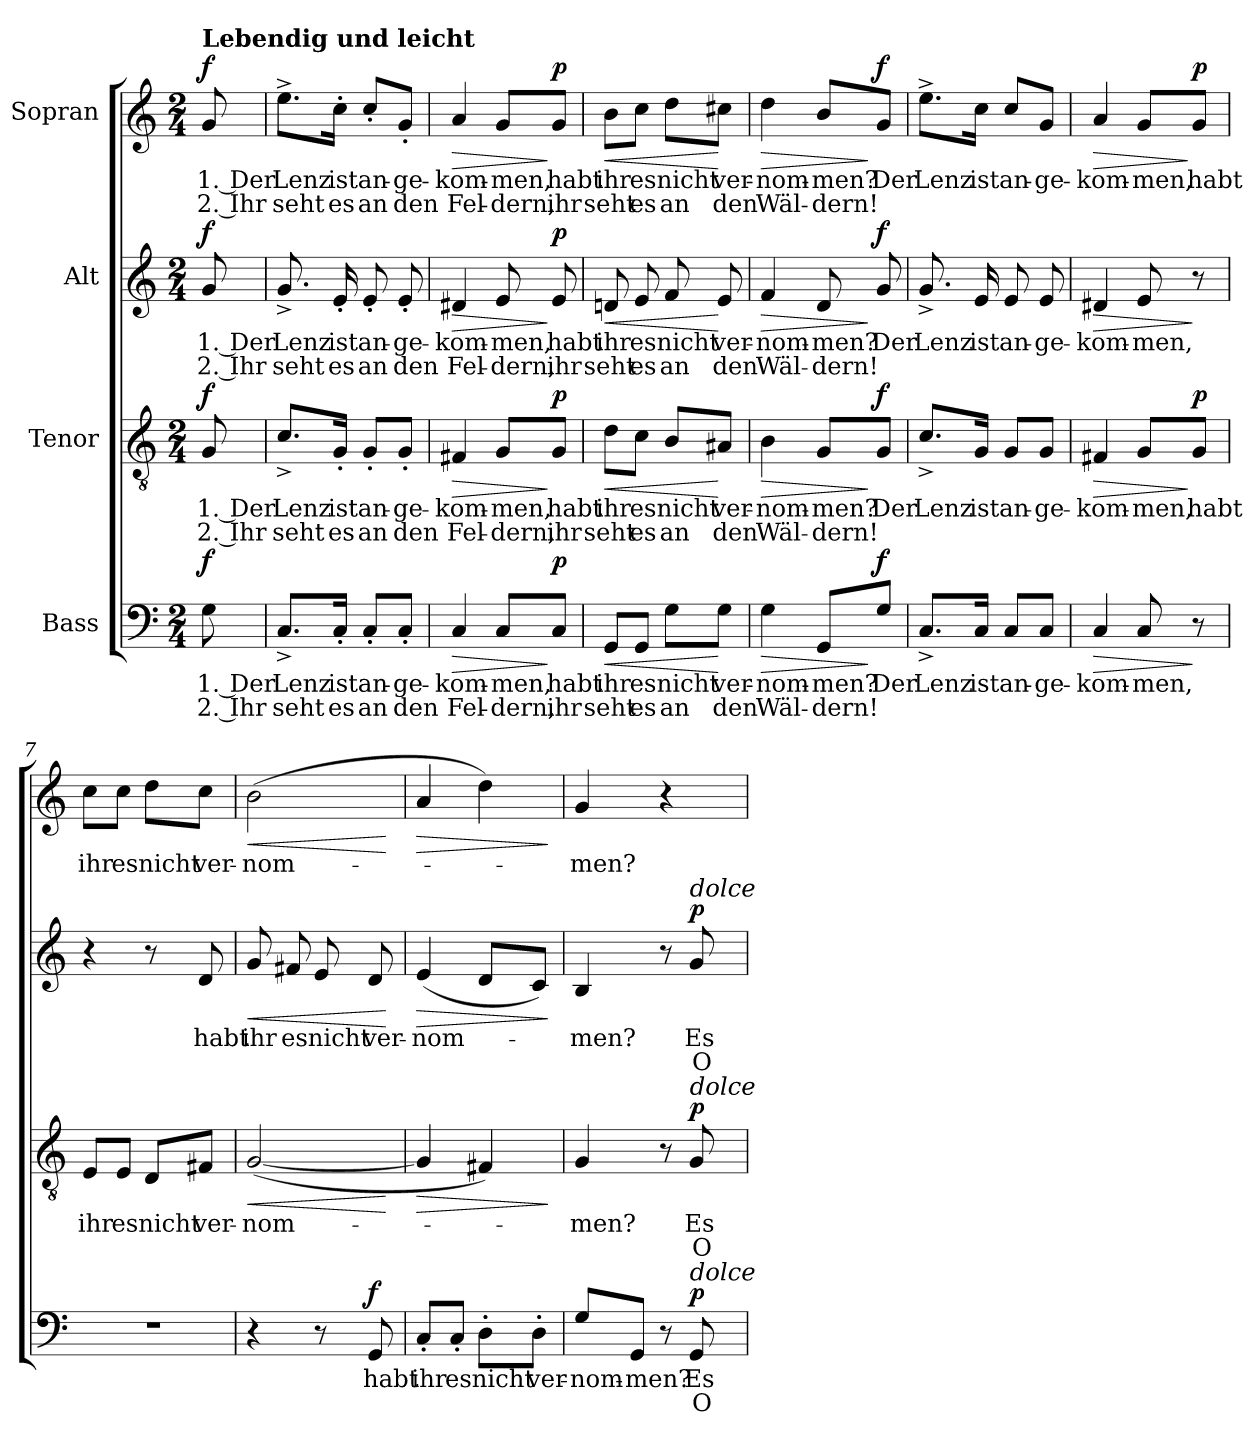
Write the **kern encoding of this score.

**kern	**text	**text	**dynam	**kern	**text	**text	**dynam	**kern	**text	**text	**dynam	**kern	**text	**text	**dynam
*part4	*part4	*part4	*part4	*part3	*part3	*part3	*part3	*part2	*part2	*part2	*part2	*part1	*part1	*part1	*part1
*staff4	*staff4	*staff4	*staff4	*staff3	*staff3	*staff3	*staff3	*staff2	*staff2	*staff2	*staff2	*staff1	*staff1	*staff1	*staff1
*I"Bass	*	*	*	*I"Tenor	*	*	*	*I"Alt	*	*	*	*I"Sopran	*	*	*
*clefF4	*	*	*	*clefGv2	*	*	*	*clefG2	*	*	*	*clefG2	*	*	*
*k[]	*	*	*	*k[]	*	*	*	*k[]	*	*	*	*k[]	*	*	*
*M2/4	*	*	*	*M2/4	*	*	*	*M2/4	*	*	*	*M2/4	*	*	*
=	=	=	=	=	=	=	=	=	=	=	=	=	=	=	=
!	!	!	!	!	!	!	!	!	!	!	!	!LO:TX:a:B:t=Lebendig und leicht	!	!	!
!	!LO:LY:b	!LO:LY:b	!LO:DY:a	!	!LO:LY:b	!LO:LY:b	!LO:DY:a	!	!LO:LY:b	!LO:LY:b	!LO:DY:a	!	!LO:LY:b	!LO:LY:b	!LO:DY:a
8G\	1. Der	2. Ihr	f	8G/	1. Der	2. Ihr	f	8g/	1. Der	2. Ihr	f	8g/	1. Der	2. Ihr	f
=1	=1	=1	=1	=1	=1	=1	=1	=1	=1	=1	=1	=1	=1	=1	=1
!	!LO:LY:b	!LO:LY:b	!	!	!LO:LY:b	!LO:LY:b	!	!	!LO:LY:b	!LO:LY:b	!	!	!LO:LY:b	!LO:LY:b	!
8.C^/L	Lenz	seht	.	8.c^/L	Lenz	seht	.	8.g^/	Lenz	seht	.	8.ee^\L	Lenz	seht	.
!	!LO:LY:b	!LO:LY:b	!	!	!LO:LY:b	!LO:LY:b	!	!	!LO:LY:b	!LO:LY:b	!	!	!LO:LY:b	!LO:LY:b	!
16C'/Jk	ist	es	.	16G'/Jk	ist	es	.	16e'/	ist	es	.	16cc'\Jk	ist	es	.
!	!LO:LY:b	!LO:LY:b	!	!	!LO:LY:b	!LO:LY:b	!	!	!LO:LY:b	!LO:LY:b	!	!	!LO:LY:b	!LO:LY:b	!
8C'/L	an-	an	.	8G'/L	an-	an	.	8e'/	an-	an	.	8cc'/L	an-	an	.
!	!LO:LY:b	!LO:LY:b	!	!	!LO:LY:b	!LO:LY:b	!	!	!LO:LY:b	!LO:LY:b	!	!	!LO:LY:b	!LO:LY:b	!
8C'/J	-ge-	den	.	8G'/J	-ge-	den	.	8e'/	-ge-	den	.	8g'/J	-ge-	den	.
=2	=2	=2	=2	=2	=2	=2	=2	=2	=2	=2	=2	=2	=2	=2	=2
!	!LO:LY:b	!LO:LY:b	!LO:HP:b	!	!LO:LY:b	!LO:LY:b	!LO:HP:b	!	!LO:LY:b	!LO:LY:b	!LO:HP:b	!	!LO:LY:b	!LO:LY:b	!LO:HP:b
4C/	-kom-	Fel-	>	4F#X/	-kom-	Fel-	>	4d#X/	-kom-	Fel-	>	4a/	-kom-	Fel-	>
!	!LO:LY:b	!LO:LY:b	!	!	!LO:LY:b	!LO:LY:b	!	!	!LO:LY:b	!LO:LY:b	!	!	!LO:LY:b	!LO:LY:b	!
8C/L	-men,	-dern,	.	8G/L	-men,	-dern,	.	8e/	-men,	-dern,	.	8g/L	-men,	-dern,	.
!	!LO:LY:b	!LO:LY:b	!LO:DY:n=1:a	!	!LO:LY:b	!LO:LY:b	!LO:DY:n=1:a	!	!LO:LY:b	!LO:LY:b	!LO:DY:n=1:a	!	!LO:LY:b	!LO:LY:b	!LO:DY:n=1:a
8C/J	habt	ihr	] p	8G/J	habt	ihr	] p	8e/	habt	ihr	] p	8g/J	habt	ihr	] p
=3	=3	=3	=3	=3	=3	=3	=3	=3	=3	=3	=3	=3	=3	=3	=3
!	!LO:LY:b	!LO:LY:b	!LO:HP:b	!	!LO:LY:b	!LO:LY:b	!LO:HP:b	!	!LO:LY:b	!LO:LY:b	!LO:HP:b	!	!LO:LY:b	!LO:LY:b	!LO:HP:b
8GG/L	ihr	seht	<	8d\L	ihr	seht	<	8dn/	ihr	seht	<	8b\L	ihr	seht	<
!	!LO:LY:b	!LO:LY:b	!	!	!LO:LY:b	!LO:LY:b	!	!	!LO:LY:b	!LO:LY:b	!	!	!LO:LY:b	!LO:LY:b	!
8GG/J	es	es	.	8c\J	es	es	.	8e/	es	es	.	8cc\J	es	es	.
!	!LO:LY:b	!LO:LY:b	!	!	!LO:LY:b	!LO:LY:b	!	!	!LO:LY:b	!LO:LY:b	!	!	!LO:LY:b	!LO:LY:b	!
8G\L	nicht	an	.	8B/L	nicht	an	.	8f/	nicht	an	.	8dd\L	nicht	an	.
!	!LO:LY:b	!LO:LY:b	!	!	!LO:LY:b	!LO:LY:b	!	!	!LO:LY:b	!LO:LY:b	!	!	!LO:LY:b	!LO:LY:b	!
8G\J	ver-	den	[	8A#X/J	ver-	den	[	8e/	ver-	den	[	8cc#X\J	ver-	den	[
!!LO:LB:g=z
=4	=4	=4	=4	=4	=4	=4	=4	=4	=4	=4	=4	=4	=4	=4	=4
!	!LO:LY:b	!LO:LY:b	!LO:HP:b	!	!LO:LY:b	!LO:LY:b	!LO:HP:b	!	!LO:LY:b	!LO:LY:b	!LO:HP:b	!	!LO:LY:b	!LO:LY:b	!LO:HP:b
4G\	-nom-	Wäl-	>	4B\	-nom-	Wäl-	>	4f/	-nom-	Wäl-	>	4dd\	-nom-	Wäl-	>
!	!LO:LY:b	!LO:LY:b	!	!	!LO:LY:b	!LO:LY:b	!	!	!LO:LY:b	!LO:LY:b	!	!	!LO:LY:b	!LO:LY:b	!
8GG/L	-men?	-dern!	.	8G/L	-men?	-dern!	.	8d/	-men?	-dern!	.	8b/L	-men?	-dern!	.
!	!LO:LY:b	!	!LO:DY:n=1:a	!	!LO:LY:b	!	!LO:DY:n=1:a	!	!LO:LY:b	!	!LO:DY:n=1:a	!	!LO:LY:b	!	!LO:DY:n=1:a
8G/J	Der	.	] f	8G/J	Der	.	] f	8g/	Der	.	] f	8g/J	Der	.	] f
=5	=5	=5	=5	=5	=5	=5	=5	=5	=5	=5	=5	=5	=5	=5	=5
!	!LO:LY:b	!	!	!	!LO:LY:b	!	!	!	!LO:LY:b	!	!	!	!LO:LY:b	!	!
8.C^/L	Lenz	.	.	8.c^/L	Lenz	.	.	8.g^/	Lenz	.	.	8.ee^\L	Lenz	.	.
!	!LO:LY:b	!	!	!	!LO:LY:b	!	!	!	!LO:LY:b	!	!	!	!LO:LY:b	!	!
16C/Jk	ist	.	.	16G/Jk	ist	.	.	16e/	ist	.	.	16cc\Jk	ist	.	.
!	!LO:LY:b	!	!	!	!LO:LY:b	!	!	!	!LO:LY:b	!	!	!	!LO:LY:b	!	!
8C/L	an-	.	.	8G/L	an-	.	.	8e/	an-	.	.	8cc/L	an-	.	.
!	!LO:LY:b	!	!	!	!LO:LY:b	!	!	!	!LO:LY:b	!	!	!	!LO:LY:b	!	!
8C/J	-ge-	.	.	8G/J	-ge-	.	.	8e/	-ge-	.	.	8g/J	-ge-	.	.
=6	=6	=6	=6	=6	=6	=6	=6	=6	=6	=6	=6	=6	=6	=6	=6
!	!LO:LY:b	!	!LO:HP:b	!	!LO:LY:b	!	!LO:HP:b	!	!LO:LY:b	!	!LO:HP:b	!	!LO:LY:b	!	!LO:HP:b
4C/	-kom-	.	>	4F#X/	-kom-	.	>	4d#X/	-kom-	.	>	4a/	-kom-	.	>
!	!LO:LY:b	!	!	!	!LO:LY:b	!	!	!	!LO:LY:b	!	!	!	!LO:LY:b	!	!
8C/	-men,	.	.	8G/L	-men,	.	.	8e/	-men,	.	.	8g/L	-men,	.	.
!	!	!	!	!	!LO:LY:b	!	!LO:DY:n=1:a	!	!	!	!	!	!LO:LY:b	!	!LO:DY:n=1:a
8r	.	.	]	8G/J	habt	.	] p	8r	.	.	]	8g/J	habt	.	] p
=7	=7	=7	=7	=7	=7	=7	=7	=7	=7	=7	=7	=7	=7	=7	=7
!	!	!	!	!	!LO:LY:b	!	!	!	!	!	!	!	!LO:LY:b	!	!
2r	.	.	.	8E/L	ihr	.	.	4r	.	.	.	8cc\L	ihr	.	.
!	!	!	!	!	!LO:LY:b	!	!	!	!	!	!	!	!LO:LY:b	!	!
.	.	.	.	8E/J	es	.	.	.	.	.	.	8cc\J	es	.	.
!	!	!	!	!	!LO:LY:b	!	!	!	!	!	!	!	!LO:LY:b	!	!
.	.	.	.	8D/L	nicht	.	.	8r	.	.	.	8dd\L	nicht	.	.
!	!	!	!	!	!LO:LY:b	!	!	!	!LO:LY:b	!	!	!	!LO:LY:b	!	!
.	.	.	.	8F#X/J	ver-	.	.	8d/	habt	.	.	8cc\J	ver-	.	.
!!LO:PB:g=z
=8	=8	=8	=8	=8	=8	=8	=8	=8	=8	=8	=8	=8	=8	=8	=8
!	!	!	!	!	!LO:LY:b	!	!LO:HP:b	!	!LO:LY:b	!	!LO:HP:b	!	!LO:LY:b	!	!LO:HP:b
4r	.	.	.	([2G/	-nom-	.	<	8g/	ihr	.	<	(2b\	-nom-	.	<
!	!	!	!	!	!	!	!	!	!LO:LY:b	!	!	!	!	!	!
.	.	.	.	.	.	.	.	8f#X/	es	.	.	.	.	.	.
!	!	!	!	!	!	!	!	!	!LO:LY:b	!	!	!	!	!	!
8r	.	.	.	.	.	.	.	8e/	nicht	.	.	.	.	.	.
!	!LO:LY:b	!	!LO:DY:a	!	!	!	!	!	!LO:LY:b	!	!	!	!	!	!
8GG/	habt	.	f	.	.	.	.	8d/	ver-	.	.	.	.	.	.
.	.	.	.	.	.	.	[	.	.	.	[	.	.	.	[
=9	=9	=9	=9	=9	=9	=9	=9	=9	=9	=9	=9	=9	=9	=9	=9
!	!LO:LY:b	!	!	!	!	!	!LO:HP:b	!	!LO:LY:b	!	!LO:HP:b	!	!	!	!LO:HP:b
8C'/L	ihr	.	.	4G/]	.	.	>	(4e/	-nom-	.	>	4a/	.	.	>
!	!LO:LY:b	!	!	!	!	!	!	!	!	!	!	!	!	!	!
8C'/J	es	.	.	.	.	.	.	.	.	.	.	.	.	.	.
!	!LO:LY:b	!	!	!	!	!	!	!	!	!	!	!	!	!	!
8D'\L	nicht	.	.	4F#X/)	.	.	.	8d/L	.	.	.	4dd\)	.	.	.
!	!LO:LY:b	!	!	!	!	!	!	!	!	!	!	!	!	!	!
8D'\J	ver-	.	.	.	.	.	.	8c/J)	.	.	.	.	.	.	.
.	.	.	.	.	.	.	]	.	.	.	]	.	.	.	]
=10	=10	=10	=10	=10	=10	=10	=10	=10	=10	=10	=10	=10	=10	=10	=10
!	!LO:LY:b	!	!	!	!LO:LY:b	!	!	!	!LO:LY:b	!	!	!	!LO:LY:b	!	!
8G/L	-nom-	.	.	4G/	-men?	.	.	4B/	-men?	.	.	4g/	-men?	.	.
!	!LO:LY:b	!	!	!	!	!	!	!	!	!	!	!	!	!	!
8GG/J	-men?	.	.	.	.	.	.	.	.	.	.	.	.	.	.
8r	.	.	.	8r	.	.	.	8r	.	.	.	4r	.	.	.
!	!	!	!	!	!	!	!	!LO:TX:a:i:t=dolce	!	!	!	!	!	!	!
!	!	!	!	!LO:TX:a:i:t=dolce	!	!	!	!	!	!	!	!	!	!	!
!LO:TX:a:i:t=dolce	!	!	!	!	!	!	!	!	!	!	!	!	!	!	!
!	!LO:LY:b	!LO:LY:b	!LO:DY:a	!	!LO:LY:b	!LO:LY:b	!LO:DY:a	!	!LO:LY:b	!LO:LY:b	!LO:DY:a	!	!	!	!
8GG/	Es	O	p	8G/	Es	O	p	8g/	Es	O	p	.	.	.	.
=	=	=	=	=	=	=	=	=	=	=	=	=	=	=	=
*-	*-	*-	*-	*-	*-	*-	*-	*-	*-	*-	*-	*-	*-	*-	*-
